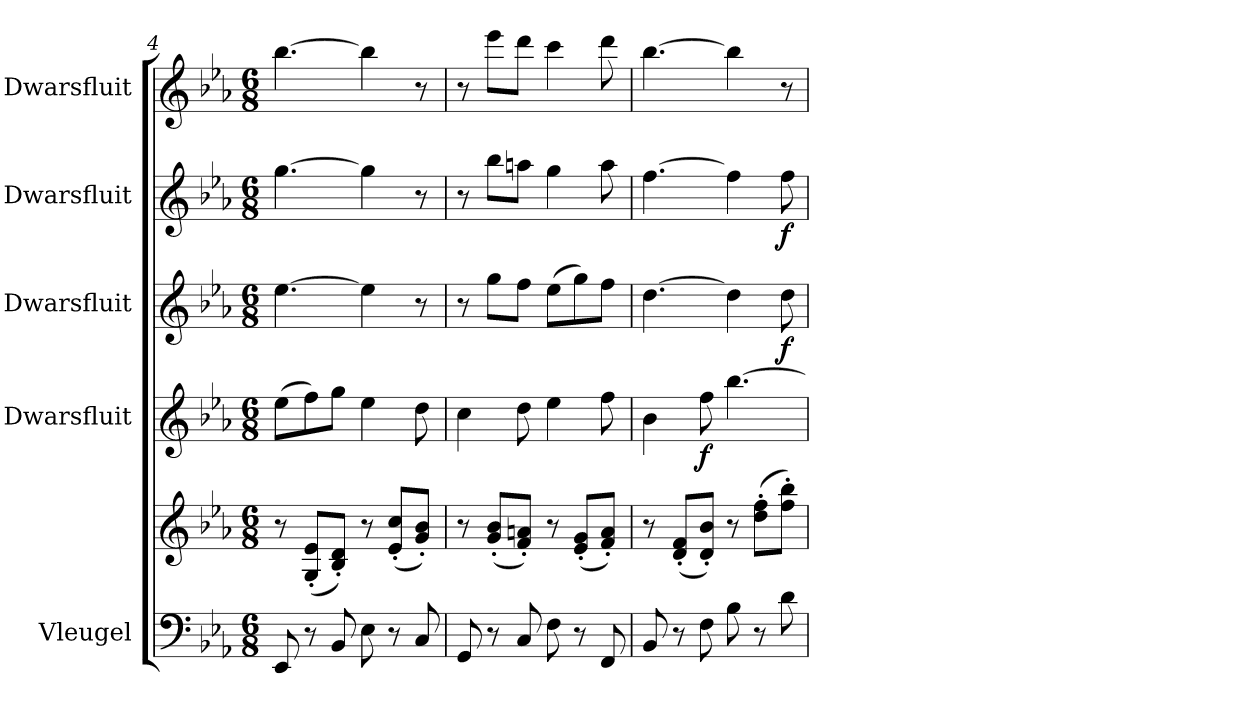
**kern	**kern	**kern	**dynam	**kern	**dynam	**kern	**dynam	**kern
*part5	*part5	*part4	*part4	*part3	*part3	*part2	*part2	*part1
*staff6	*staff5	*staff4	*staff4	*staff3	*staff3	*staff2	*staff2	*staff1
*I"Vleugel	*	*I"Dwarsfluit	*	*I"Dwarsfluit	*	*I"Dwarsfluit	*	*I"Dwarsfluit
*	*	*I'Fl.	*	*I'Fl.	*	*I'Fl.	*	*I'Fl.
*clefF4	*clefG2	*clefG2	*	*clefG2	*	*clefG2	*	*clefG2
*k[b-e-a-]	*k[b-e-a-]	*k[b-e-a-]	*	*k[b-e-a-]	*	*k[b-e-a-]	*	*k[b-e-a-]
*M6/8	*M6/8	*M6/8	*	*M6/8	*	*M6/8	*	*M6/8
=4	=4	=4	=4	=4	=4	=4	=4	=4
8EE-/	8r	(8ee-\L	.	[4.ee-\	.	[4.gg\	.	[4.bb-\
8r	(8G/' 8e-/'L	8ff\)	.	.	.	.	.	.
8BB-/	8B-/' 8d/'J)	8gg\J	.	.	.	.	.	.
8E-\	8r	4ee-\	.	4ee-\]	.	4gg\]	.	4bb-\]
8r	(8e-/' 8cc/'L	.	.	.	.	.	.	.
8C/	8g/' 8b-/'J)	8dd\	.	8r	.	8r	.	8r
!!LO:PB:g=z
=5	=5	=5	=5	=5	=5	=5	=5	=5
8GG/	8r	4cc\	.	8r	.	8r	.	8r
8r	(8g/' 8b-/'L	.	.	8gg\L	.	8bb-\L	.	8eee-\L
8C/	8f/' 8an/'J)	8dd\	.	8ff\J	.	8aan\J	.	8ddd\J
8F\	8r	4ee-\	.	(8ee-\L	.	4gg\	.	4ccc\
8r	(8e-/' 8g/'L	.	.	8gg\)	.	.	.	.
8FF/	8f/' 8a/'J)	8ff\	.	8ff\J	.	8aa\	.	8ddd\
=6	=6	=6	=6	=6	=6	=6	=6	=6
8BB-/	8r	4b-\	.	[4.dd\	.	[4.ff\	.	[4.bb-\
8r	(8d/' 8f/'L	.	.	.	.	.	.	.
!	!	!	!LO:DY:b	!	!	!	!	!
8F\	8d/' 8b-/'J)	8ff\	f	.	.	.	.	.
8B-\	8r	[4.bb-\	.	4dd\]	.	4ff\]	.	4bb-\]
8r	(8dd\' 8ff\'L	.	.	.	.	.	.	.
!	!	!	!	!	!LO:DY:b	!	!LO:DY:b	!
8d\	8ff\' 8bb-\'J)	.	.	8dd\	f	8ff\	f	8r
=	=	=	=	=	=	=	=	=
*-	*-	*-	*-	*-	*-	*-	*-	*-
